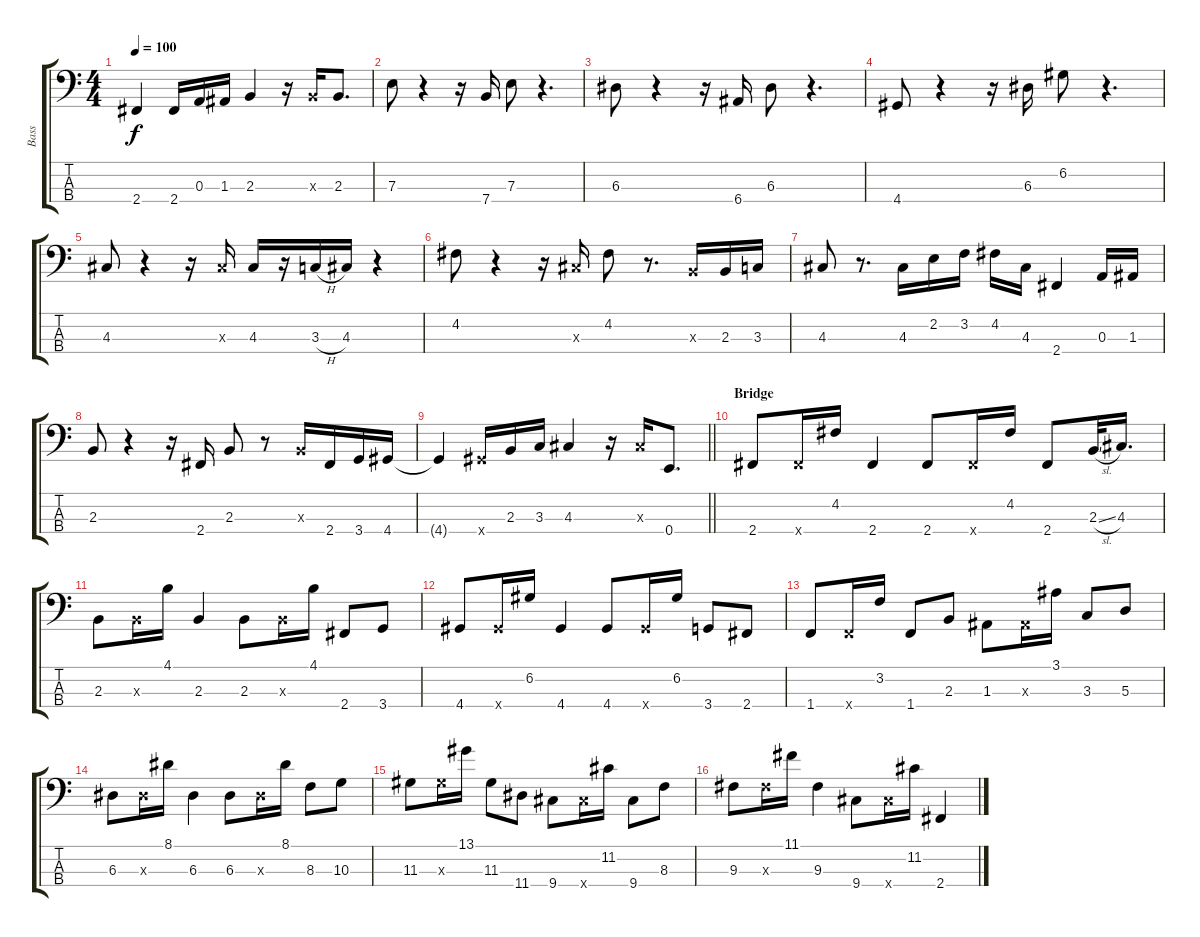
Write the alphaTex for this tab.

\track ("Bass" "Bass") {instrument slapbass1}
\staff {score tabs}
\tuning (G2 D2 A1 E1) {hide}
\ts (4 4)
\tempo 100
\clef f4
\ks c
2.4{t}.4{dy f} 2.4.16 0.3.16 1.3.16 2.3.4 r.16 2.3{x}.16 2.3.8{d} |
7.3.8 r.4 r.16 7.4.16 7.3.8 r.4{d} |
6.3.8 r.4 r.16 6.4.16 6.3.8 r.4{d} |
4.4.8 r.4 r.16 6.3.16 6.2.8 r.4{d} |
4.3.8 r.4 r.16 4.3{x}.16 4.3.16 r.16 3.3{h}.16 4.3.16 r.4 |
4.2.8 r.4 r.16 4.3{x}.16 4.2.8 r.8{d} 2.3{x}.16 2.3.16 3.3.16 |
4.3.8 r.8{d} 4.3.16 2.2.16 3.2.16 4.2.16 4.3.16 2.4.4 0.3.16 1.3.16 |
2.3.8 r.4 r.16 2.4.16 2.3.8 r.8 2.3{x}.16 2.4.16 3.4.16 4.4.16 |
\barLineRight lightlight
4.4{t}.4 4.4{x}.16 2.3.16 3.3.16 4.3.4 r.16 4.3{x}.16 0.4.8{d} |
\section ("" "Bridge")
2.4.8 2.4{x}.16 4.2.16 2.4.4 2.4.8 2.4{x}.16 4.2.16 2.4.8 2.3{sl}.32 4.3.16{d} |
2.3.8 2.3{x}.16 4.1.16 2.3.4 2.3.8 2.3{x}.16 4.1.16 2.4.8 3.4.8 |
4.4.8 4.4{x}.16 6.2.16 4.4.4 4.4.8 4.4{x}.16 6.2.16 3.4.8 2.4.8 |
1.4.8 1.4{x}.16 3.2.16 1.4.8 2.3.8 1.3.8 1.3{x}.16 3.1.16 3.3.8 5.3.8 |
6.3.8 6.3{x}.16 8.1.16 6.3.4 6.3.8 6.3{x}.16 8.1.16 8.3.8 10.3.8 |
11.3.8 11.3{x}.16 13.1.16 11.3.8 11.4.8 9.4.8 9.4{x}.16 11.2.16 9.4.8 8.3.8 |
9.3.8 9.3{x}.16 11.1.16 9.3.4 9.4.8 9.4{x}.16 11.2.16 2.4.4
